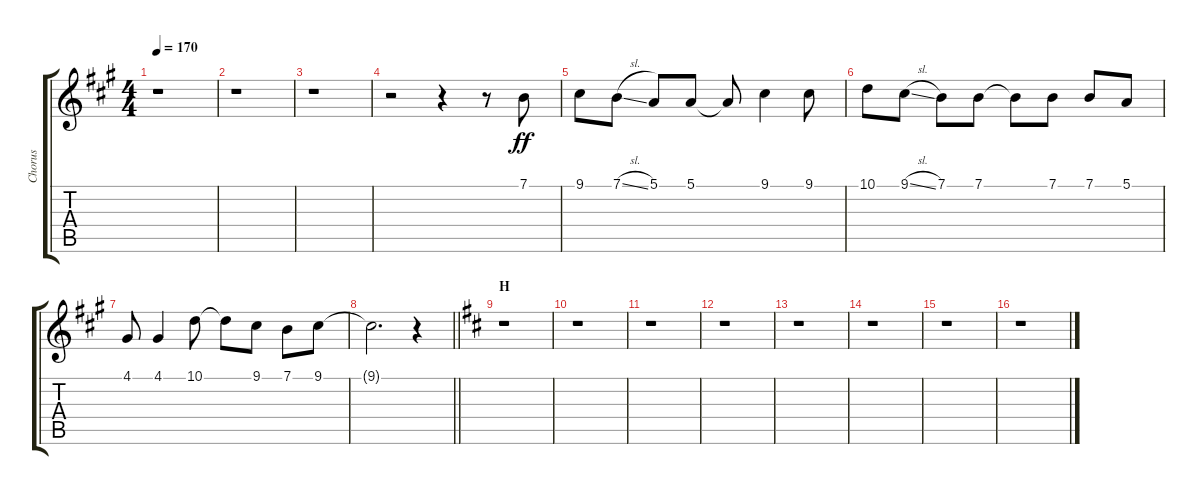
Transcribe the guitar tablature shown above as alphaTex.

\track ("Chorus" "Chorus") {instrument voiceoohs}
\staff {score tabs}
\tuning (E4 B3 G3 D3 A2 E2) {hide}
\ts (4 4)
\tempo 170
\clef g2
\ks a
r.1{dy ff} |
r.1 |
r.1 |
r.2 r.4 r.8 7.1.8 |
9.1.8 7.1{sl}.8 5.1.8 5.1.8 5.1{t}.8 9.1.4 9.1.8 |
10.1.8 9.1{sl}.8 7.1.8 7.1.8 7.1{t}.8 7.1.8 7.1.8 5.1.8 |
4.1.8 4.1.4 10.1.8 10.1{t}.8 9.1.8 7.1.8 9.1.8 |
\barLineRight lightlight
9.1{t}.2{d} r.4 |
\section ("" "H")
\ks d
r.1 |
r.1 |
r.1 |
r.1 |
r.1 |
r.1 |
r.1 |
r.1
